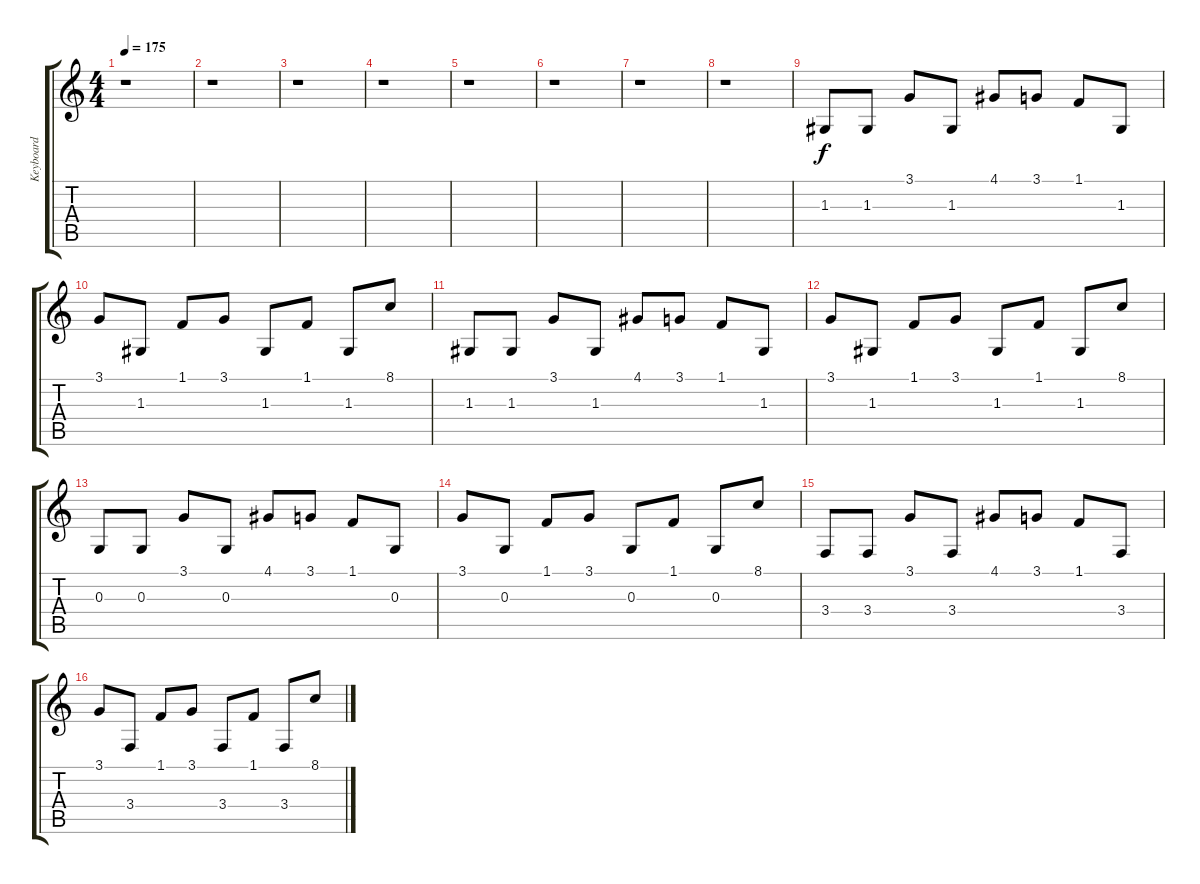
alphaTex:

\track ("Keyboard" "Keyboard") {instrument lead1square}
\staff {score tabs}
\tuning (E4 B3 G3 D3 A2 E2) {hide}
\ts (4 4)
\tempo 175
\clef g2
\ks c
r.1{dy f} |
r.1 |
r.1 |
r.1 |
r.1 |
r.1 |
r.1 |
r.1 |
1.3.8 1.3.8 3.1.8 1.3.8 4.1.8 3.1.8 1.1.8 1.3.8 |
3.1.8 1.3.8 1.1.8 3.1.8 1.3.8 1.1.8 1.3.8 8.1.8 |
1.3.8 1.3.8 3.1.8 1.3.8 4.1.8 3.1.8 1.1.8 1.3.8 |
3.1.8 1.3.8 1.1.8 3.1.8 1.3.8 1.1.8 1.3.8 8.1.8 |
0.3.8 0.3.8 3.1.8 0.3.8 4.1.8 3.1.8 1.1.8 0.3.8 |
3.1.8 0.3.8 1.1.8 3.1.8 0.3.8 1.1.8 0.3.8 8.1.8 |
3.4.8 3.4.8 3.1.8 3.4.8 4.1.8 3.1.8 1.1.8 3.4.8 |
3.1.8 3.4.8 1.1.8 3.1.8 3.4.8 1.1.8 3.4.8 8.1.8
